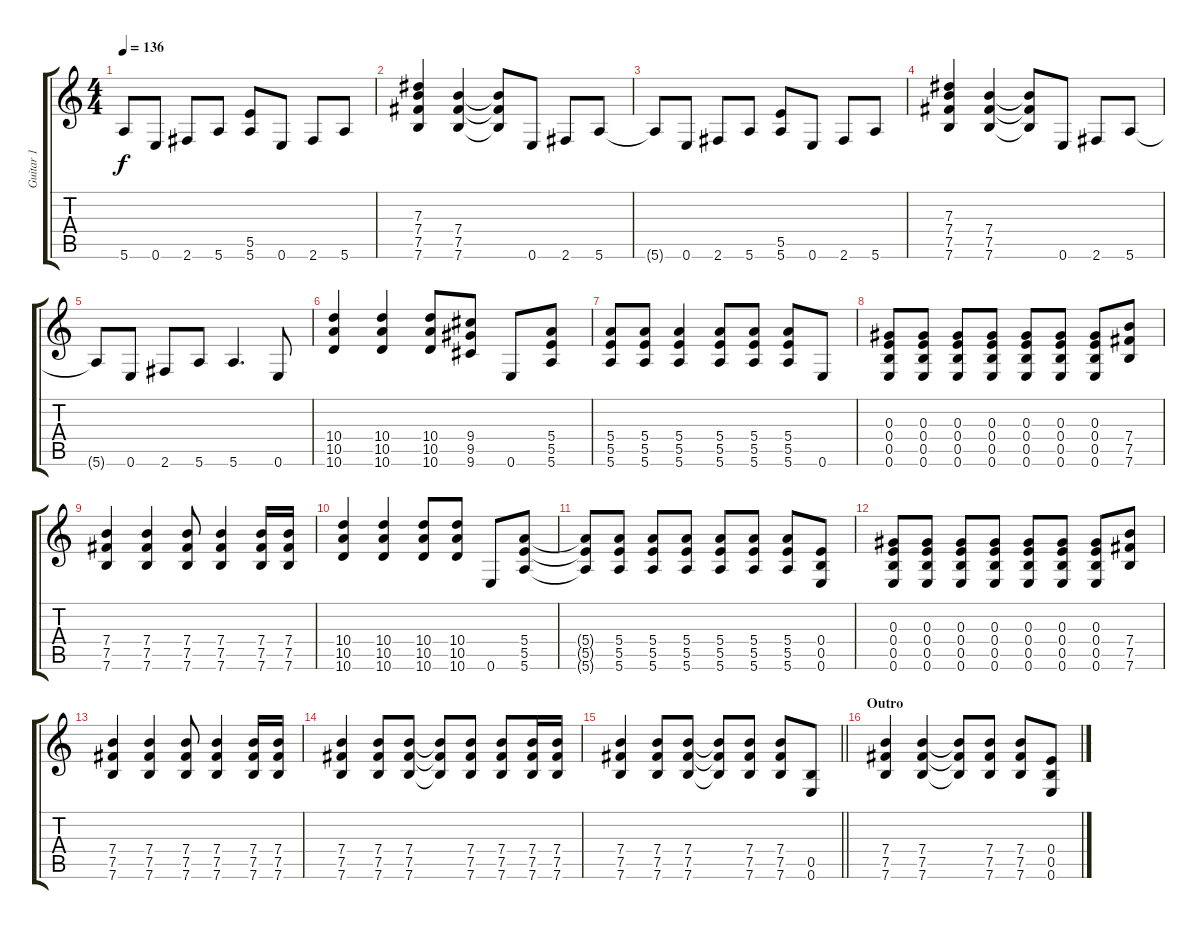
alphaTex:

\track ("Guitar 1" "Guitar 1") {instrument distortionguitar}
\staff {score tabs}
\tuning (E4 B3 Ab3 E3 B2 E2) {hide}
\ts (4 4)
\tempo 136
\clef g2
\ks c
5.6{t}.8{dy f} 0.6.8 2.6.8 5.6.8 (5.5 5.6).8 0.6.8 2.6.8 5.6.8 |
(7.3 7.4 7.5 7.6).4 (7.4 7.5 7.6).4 (7.4{t} 7.5{t} 7.6{t}).8 0.6.8 2.6.8 5.6.8 |
5.6{t}.8 0.6.8 2.6.8 5.6.8 (5.5 5.6).8 0.6.8 2.6.8 5.6.8 |
(7.3 7.4 7.5 7.6).4 (7.4 7.5 7.6).4 (7.4{t} 7.5{t} 7.6{t}).8 0.6.8 2.6.8 5.6.8 |
5.6{t}.8 0.6.8 2.6.8 5.6.8 5.6.4{d} 0.6.8 |
(10.4 10.5 10.6).4 (10.4 10.5 10.6).4 (10.4 10.5 10.6).8 (9.4 9.5 9.6).8 0.6.8 (5.4 5.5 5.6).8 |
(5.4 5.5 5.6).8 (5.4 5.5 5.6).8 (5.4 5.5 5.6).4 (5.4 5.5 5.6).8 (5.4 5.5 5.6).8 (5.4 5.5 5.6).8 0.6.8 |
(0.3 0.4 0.5 0.6).8 (0.3 0.4 0.5 0.6).8 (0.3 0.4 0.5 0.6).8 (0.3 0.4 0.5 0.6).8 (0.3 0.4 0.5 0.6).8 (0.3 0.4 0.5 0.6).8 (0.3 0.4 0.5 0.6).8 (7.4 7.5 7.6).8 |
(7.4 7.5 7.6).4 (7.4 7.5 7.6).4 (7.4 7.5 7.6).8 (7.4 7.5 7.6).4 (7.4 7.5 7.6).16 (7.4 7.5 7.6).16 |
(10.4 10.5 10.6).4 (10.4 10.5 10.6).4 (10.4 10.5 10.6).8 (10.4 10.5 10.6).8 0.6.8 (5.4 5.5 5.6).8 |
(5.4{t} 5.5{t} 5.6{t}).8 (5.4 5.5 5.6).8 (5.4 5.5 5.6).8 (5.4 5.5 5.6).8 (5.4 5.5 5.6).8 (5.4 5.5 5.6).8 (5.4 5.5 5.6).8 (0.4 0.5 0.6).8 |
(0.3 0.4 0.5 0.6).8 (0.3 0.4 0.5 0.6).8 (0.3 0.4 0.5 0.6).8 (0.3 0.4 0.5 0.6).8 (0.3 0.4 0.5 0.6).8 (0.3 0.4 0.5 0.6).8 (0.3 0.4 0.5 0.6).8 (7.4 7.5 7.6).8 |
(7.4 7.5 7.6).4 (7.4 7.5 7.6).4 (7.4 7.5 7.6).8 (7.4 7.5 7.6).4 (7.4 7.5 7.6).16 (7.4 7.5 7.6).16 |
(7.4 7.5 7.6).4 (7.4 7.5 7.6).8 (7.4 7.5 7.6).8 (7.4{t} 7.5{t} 7.6{t}).8 (7.4 7.5 7.6).8 (7.4 7.5 7.6).8 (7.4 7.5 7.6).16 (7.4 7.5 7.6).16 |
\barLineRight lightlight
(7.4 7.5 7.6).4 (7.4 7.5 7.6).8 (7.4 7.5 7.6).8 (7.4{t} 7.5{t} 7.6{t}).8 (7.4 7.5 7.6).8 (7.4 7.5 7.6).8 (0.5 0.6).8 |
\section ("" "Outro")
(7.4 7.5 7.6).4 (7.4 7.5 7.6).4 (7.4{t} 7.5{t} 7.6{t}).8 (7.4 7.5 7.6).8 (7.4 7.5 7.6).8 (0.4 0.5 0.6).8
